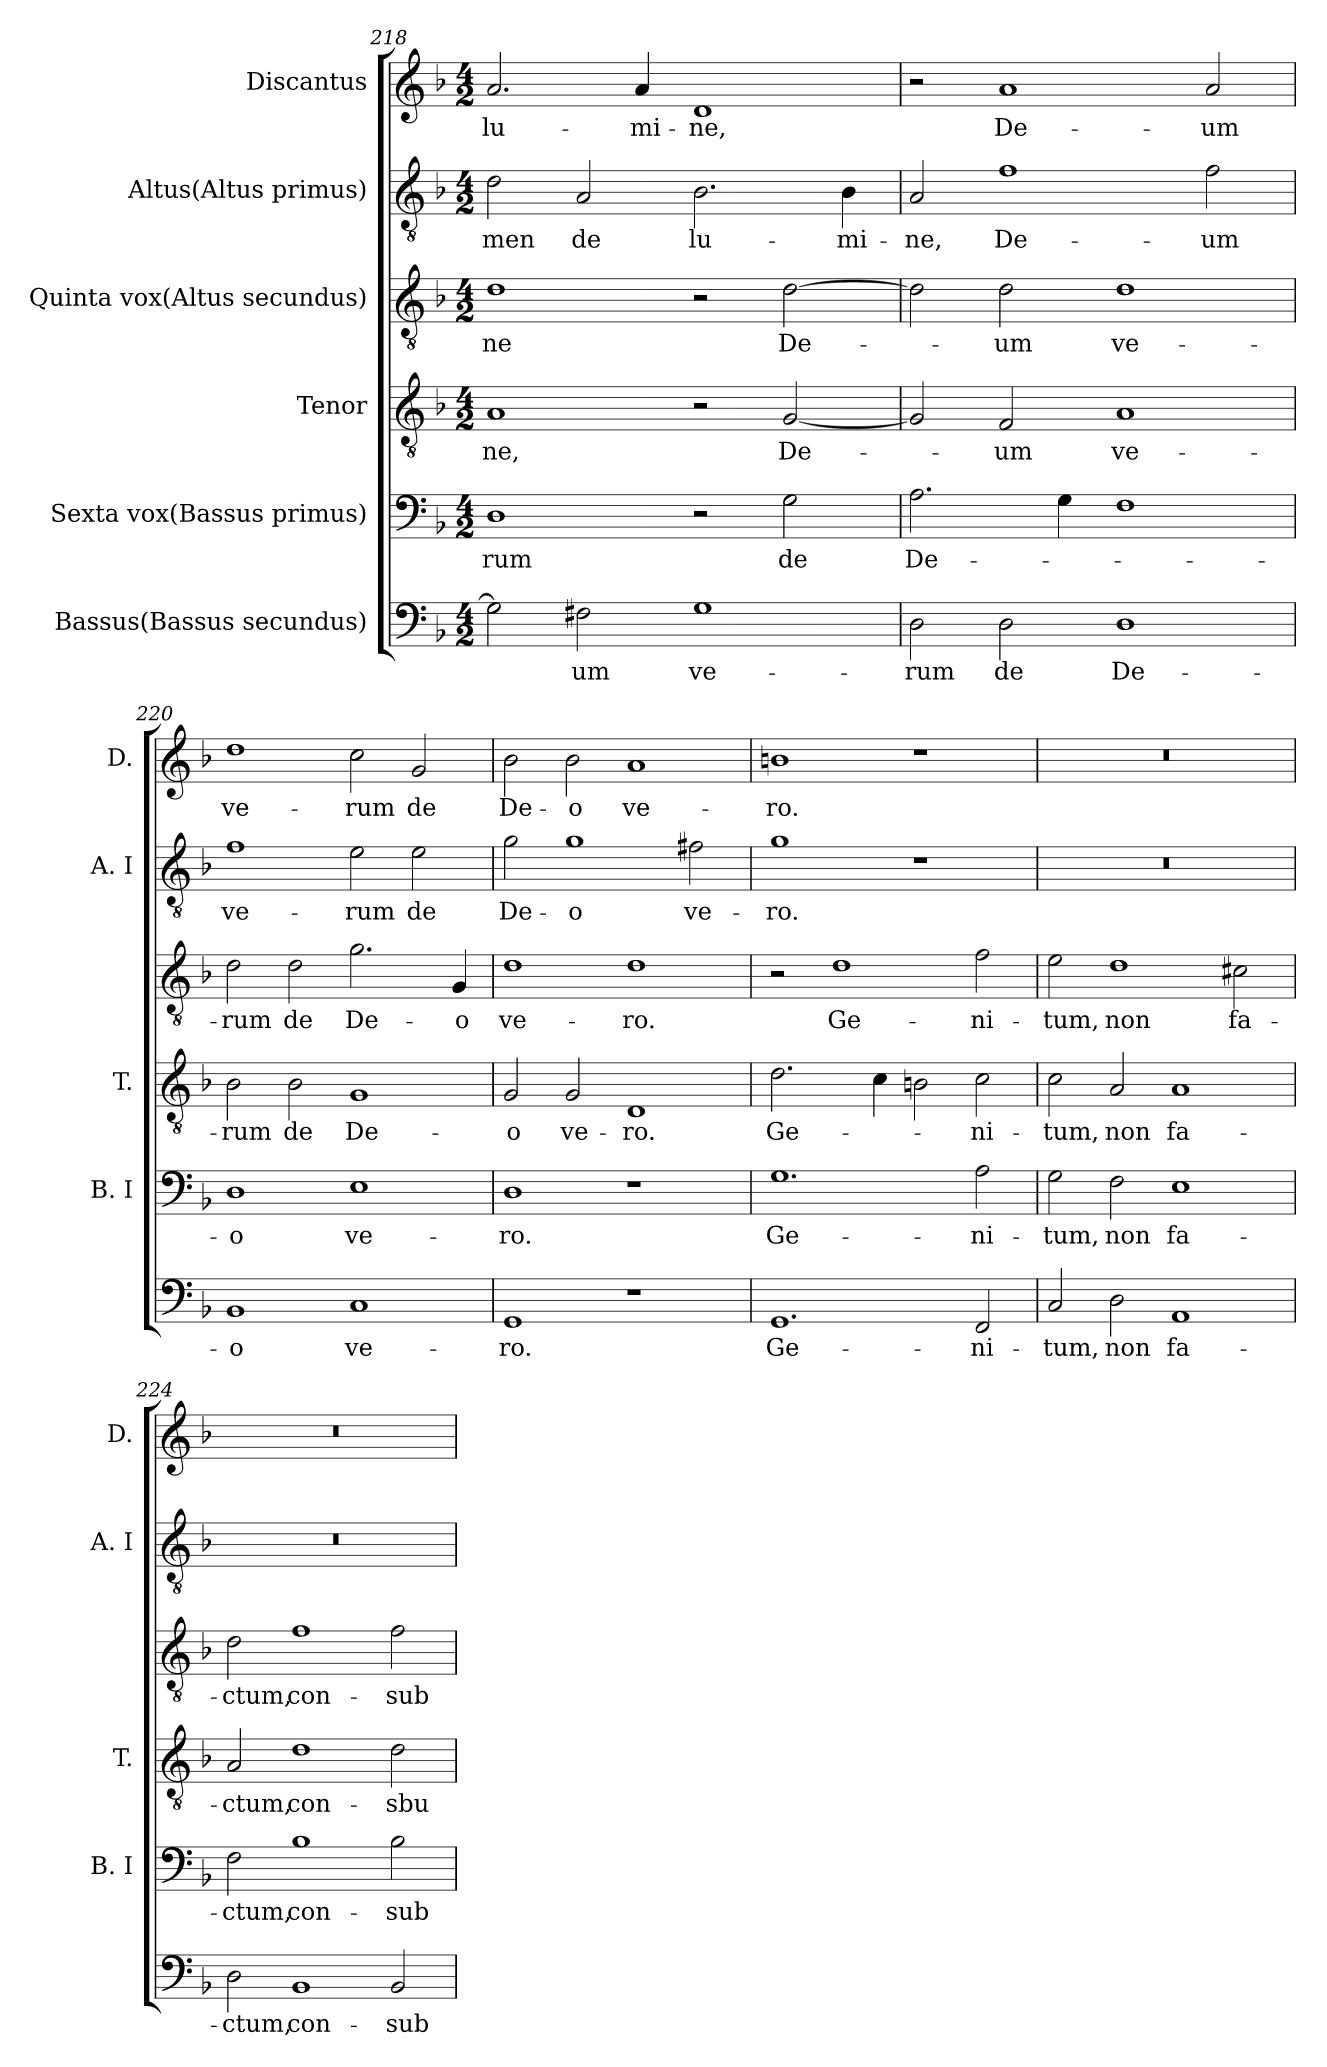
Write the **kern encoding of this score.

**kern	**text	**kern	**text	**kern	**text	**kern	**text	**kern	**text	**kern	**text
*part6	*part6	*part5	*part5	*part4	*part4	*part3	*part3	*part2	*part2	*part1	*part1
*staff6	*staff6	*staff5	*staff5	*staff4	*staff4	*staff3	*staff3	*staff2	*staff2	*staff1	*staff1
*I"Bassus(Bassus secundus)	*	*I"Sexta vox(Bassus primus)	*	*I"Tenor	*	*I"Quinta vox(Altus secundus)	*	*I"Altus(Altus primus)	*	*I"Discantus	*
*	*	*I'B. I	*	*I'T.	*	*	*	*I'A. I	*	*I'D.	*
*clefF4	*	*clefF4	*	*clefGv2	*	*clefGv2	*	*clefGv2	*	*clefG2	*
*	*	*	*	*ITrd7c12	*	*ITrd7c12	*	*ITrd7c12	*	*	*
*k[b-]	*	*k[b-]	*	*k[b-]	*	*k[b-]	*	*k[b-]	*	*k[b-]	*
*d:	*	*d:	*	*d:	*	*d:	*	*d:	*	*d:	*
*M4/2	*	*M4/2	*	*M4/2	*	*M4/2	*	*M4/2	*	*M4/2	*
=218	=218	=218	=218	=218	=218	=218	=218	=218	=218	=218	=218
!	!	!	!LO:LY:b	!	!LO:LY:b	!	!LO:LY:b	!	!LO:LY:b	!	!LO:LY:b
2G\]	.	1D	-rum	1AA	-ne,	1D	-ne	2D\	-men	2.a/	lu-
!	!LO:LY:b	!	!	!	!	!	!	!	!LO:LY:b	!	!
2F#X\	-um	.	.	.	.	.	.	2AA/	de	.	.
!	!	!	!	!	!	!	!	!	!	!	!LO:LY:b
.	.	.	.	.	.	.	.	.	.	4a/	-mi-
!	!LO:LY:b	!	!	!	!	!	!	!	!LO:LY:b	!	!LO:LY:b
1G	ve-	2r	.	2r	.	2r	.	2.BB-\	lu-	1d	-ne,
!	!	!	!LO:LY:b	!	!LO:LY:b	!	!LO:LY:b	!	!	!	!
.	.	2G\	de	[<2GG/	De-	[>2D\	De-	.	.	.	.
!	!	!	!	!	!	!	!	!	!LO:LY:b	!	!
.	.	.	.	.	.	.	.	4BB-\	-mi-	.	.
=219	=219	=219	=219	=219	=219	=219	=219	=219	=219	=219	=219
!	!LO:LY:b	!	!LO:LY:b	!	!	!	!	!	!LO:LY:b	!	!
2D\	-rum	2.A\	De-	2GG/]	.	2D\]	.	2AA/	-ne,	2r	.
!	!LO:LY:b	!	!	!	!LO:LY:b	!	!LO:LY:b	!	!LO:LY:b	!	!LO:LY:b
2D\	de	.	.	2FF/	-um	2D\	-um	1F	De-	1a	De-
.	.	4G\	.	.	.	.	.	.	.	.	.
!	!LO:LY:b	!	!	!	!LO:LY:b	!	!LO:LY:b	!	!	!	!
1D	De-	1F	.	1AA	ve-	1D	ve-	.	.	.	.
!	!	!	!	!	!	!	!	!	!LO:LY:b	!	!LO:LY:b
.	.	.	.	.	.	.	.	2F\	-um	2a/	-um
=220	=220	=220	=220	=220	=220	=220	=220	=220	=220	=220	=220
!	!LO:LY:b	!	!LO:LY:b	!	!LO:LY:b	!	!LO:LY:b	!	!LO:LY:b	!	!LO:LY:b
1BB-	-o	1D	-o	2BB-\	-rum	2D\	-rum	1F	ve-	1dd	ve-
!	!	!	!	!	!LO:LY:b	!	!LO:LY:b	!	!	!	!
.	.	.	.	2BB-\	de	2D\	de	.	.	.	.
!	!LO:LY:b	!	!LO:LY:b	!	!LO:LY:b	!	!LO:LY:b	!	!LO:LY:b	!	!LO:LY:b
1C	ve-	1E	ve-	1GG	De-	2.G\	De-	2E\	-rum	2cc\	-rum
!	!	!	!	!	!	!	!	!	!LO:LY:b	!	!LO:LY:b
.	.	.	.	.	.	.	.	2E\	de	2g/	de
!	!	!	!	!	!	!	!LO:LY:b	!	!	!	!
.	.	.	.	.	.	4GG/	-o	.	.	.	.
!!LO:LB:g=z
=221	=221	=221	=221	=221	=221	=221	=221	=221	=221	=221	=221
!	!LO:LY:b	!	!LO:LY:b	!	!LO:LY:b	!	!LO:LY:b	!	!LO:LY:b	!	!LO:LY:b
1GG	-ro.	1D	-ro.	2GG/	-o	1D	ve-	2G\	De-	2b-\	De-
!	!	!	!	!	!LO:LY:b	!	!	!	!LO:LY:b	!	!LO:LY:b
.	.	.	.	2GG/	ve-	.	.	1G	-o	2b-\	-o
!	!	!	!	!	!LO:LY:b	!	!LO:LY:b	!	!	!	!LO:LY:b
1r	.	1r	.	1DD	-ro.	1D	-ro.	.	.	1a	ve-
!	!	!	!	!	!	!	!	!	!LO:LY:b	!	!
.	.	.	.	.	.	.	.	2F#X\	ve-	.	.
=222	=222	=222	=222	=222	=222	=222	=222	=222	=222	=222	=222
!	!LO:LY:b	!	!LO:LY:b	!	!LO:LY:b	!	!	!	!LO:LY:b	!	!LO:LY:b
1.GG	Ge-	1.G	Ge-	2.D\	Ge-	2r	.	1G	-ro.	1bn	-ro.
!	!	!	!	!	!	!	!LO:LY:b	!	!	!	!
.	.	.	.	.	.	1D	Ge-	.	.	.	.
.	.	.	.	4C\	.	.	.	.	.	.	.
.	.	.	.	2BBn\	.	.	.	1r	.	1r	.
!	!LO:LY:b	!	!LO:LY:b	!	!LO:LY:b	!	!LO:LY:b	!	!	!	!
2FF/	-ni-	2A\	-ni-	2C\	-ni-	2F\	-ni-	.	.	.	.
=223	=223	=223	=223	=223	=223	=223	=223	=223	=223	=223	=223
!	!LO:LY:b	!	!LO:LY:b	!	!LO:LY:b	!	!LO:LY:b	!LO:N:vis=1	!	!LO:N:vis=1	!
2C/	-tum,	2G\	-tum,	2C\	-tum,	2E\	-tum,	0r	.	0r	.
!	!LO:LY:b	!	!LO:LY:b	!	!LO:LY:b	!	!LO:LY:b	!	!	!	!
2D\	non	2F\	non	2AA/	non	1D	non	.	.	.	.
!	!LO:LY:b	!	!LO:LY:b	!	!LO:LY:b	!	!	!	!	!	!
1AA	fa-	1E	fa-	1AA	fa-	.	.	.	.	.	.
!	!	!	!	!	!	!	!LO:LY:b	!	!	!	!
.	.	.	.	.	.	2C#X\	fa-	.	.	.	.
=224	=224	=224	=224	=224	=224	=224	=224	=224	=224	=224	=224
!	!LO:LY:b	!	!LO:LY:b	!	!LO:LY:b	!	!LO:LY:b	!LO:N:vis=1	!	!LO:N:vis=1	!
2D\	-ctum,	2F\	-ctum,	2AA/	-ctum,	2D\	-ctum,	0r	.	0r	.
!	!LO:LY:b	!	!LO:LY:b	!	!LO:LY:b	!	!LO:LY:b	!	!	!	!
1BB-	con-	1B-	con-	1D	con-	1F	con-	.	.	.	.
!	!LO:LY:b	!	!LO:LY:b	!	!LO:LY:b	!	!LO:LY:b	!	!	!	!
2BB-/	-sub-	2B-\	-sub-	2D\	-sbu-	2F\	-sub-	.	.	.	.
=	=	=	=	=	=	=	=	=	=	=	=
*-	*-	*-	*-	*-	*-	*-	*-	*-	*-	*-	*-
